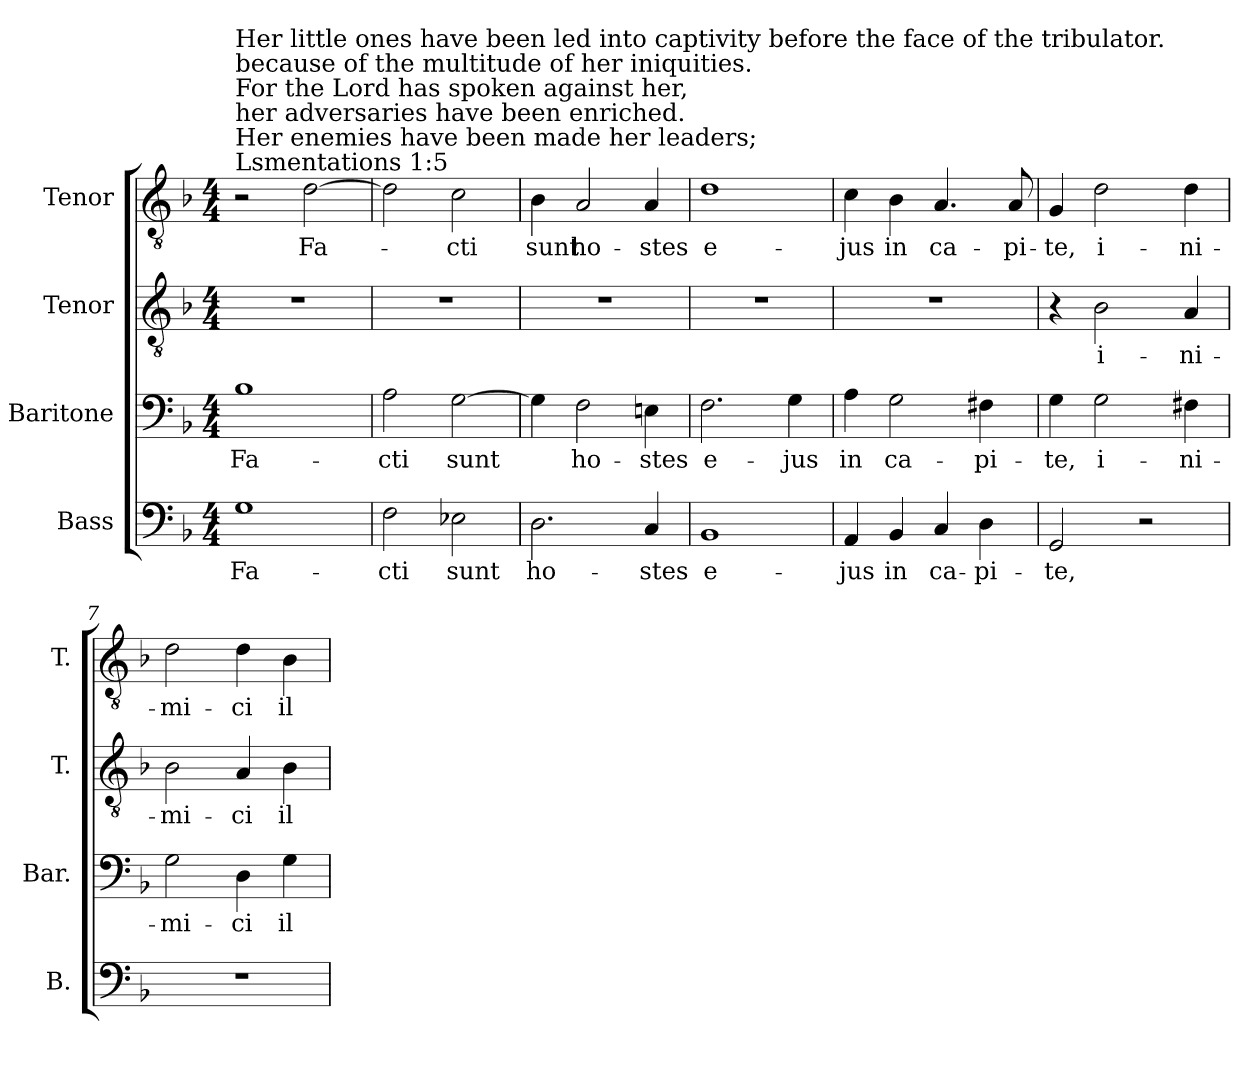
**kern	**text	**kern	**text	**kern	**text	**kern	**text
*part4	*part4	*part3	*part3	*part2	*part2	*part1	*part1
*staff4	*staff4	*staff3	*staff3	*staff2	*staff2	*staff1	*staff1
*I"Bass	*	*I"Baritone	*	*I"Tenor	*	*I"Tenor	*
*I'B.	*	*I'Bar.	*	*I'T.	*	*I'T.	*
!!LO:PB:g=z
*clefF4	*	*clefF4	*	*clefGv2	*	*clefGv2	*
*	*	*	*	*ITrd7c12	*	*ITrd7c12	*
*k[b-]	*	*k[b-]	*	*k[b-]	*	*k[b-]	*
*F:	*	*F:	*	*F:	*	*F:	*
*M4/4	*	*M4/4	*	*M4/4	*	*M4/4	*
*MM84	*	*MM84	*	*MM84	*	*MM84	*
=1	=1	=1	=1	=1	=1	=1	=1
!	!LO:LY:b:color=#000000	!	!	!	!	!	!
!	!	!	!	!	!	!LO:TX:a:t=Lsmentations 1&colon;5	!
!	!	!	!	!	!	!LO:TX:t=Her enemies have been made her leaders;	!
!	!	!	!	!	!	!LO:TX:t=her adversaries have been enriched.	!
!	!	!	!	!	!	!LO:TX:t=For the Lord has spoken against her,	!
!	!	!	!	!	!	!LO:TX:t=because of the multitude of her iniquities.	!
!	!	!	!	!	!	!LO:TX:t=Her little ones have been led into captivity before the face of the tribulator.	!
!	!	!	!LO:LY:b:color=#000000	!	!	!	!
1Gi	Fa-	1B-i	Fa-	1r	.	2r	.
!	!	!	!	!	!	!	!LO:LY:b:color=#000000
.	.	.	.	.	.	[2Di\	Fa-
=2	=2	=2	=2	=2	=2	=2	=2
!	!LO:LY:b:color=#000000	!	!	!	!	!	!
!	!	!	!LO:LY:b:color=#000000	!	!	!	!
2Fi\	-cti	2Ai\	-cti	1r	.	2Di\]	.
!	!LO:LY:b:color=#000000	!	!	!	!	!	!
!	!	!	!LO:LY:b:color=#000000	!	!	!	!
!	!	!	!	!	!	!	!LO:LY:b:color=#000000
2E-Xi\	sunt	[2Gi\	sunt	.	.	2Ci\	-cti
=3	=3	=3	=3	=3	=3	=3	=3
!	!LO:LY:b:color=#000000	!	!	!	!	!	!
!	!	!	!	!	!	!	!LO:LY:b:color=#000000
2.Di\	ho-	4Gi\]	.	1r	.	4BB-i\	sunt
!	!	!	!LO:LY:b:color=#000000	!	!	!	!
!	!	!	!	!	!	!	!LO:LY:b:color=#000000
.	.	2Fi\	ho-	.	.	2AAi/	ho-
!	!LO:LY:b:color=#000000	!	!	!	!	!	!
!	!	!	!LO:LY:b:color=#000000	!	!	!	!
!	!	!	!	!	!	!	!LO:LY:b:color=#000000
4Ci/	-stes	4Eni\	-stes	.	.	4AAi/	-stes
=4	=4	=4	=4	=4	=4	=4	=4
!	!LO:LY:b:color=#000000	!	!	!	!	!	!
!	!	!	!LO:LY:b:color=#000000	!	!	!	!
!	!	!	!	!	!	!	!LO:LY:b:color=#000000
1BB-i	e-	2.Fi\	e-	1r	.	1Di	e-
!	!	!	!LO:LY:b:color=#000000	!	!	!	!
.	.	4Gi\	-jus	.	.	.	.
=5	=5	=5	=5	=5	=5	=5	=5
!	!LO:LY:b:color=#000000	!	!	!	!	!	!
!	!	!	!LO:LY:b:color=#000000	!	!	!	!
!	!	!	!	!	!	!	!LO:LY:b:color=#000000
4AAi/	-jus	4Ai\	in	1r	.	4Ci\	-jus
!	!LO:LY:b:color=#000000	!	!	!	!	!	!
!	!	!	!LO:LY:b:color=#000000	!	!	!	!
!	!	!	!	!	!	!	!LO:LY:b:color=#000000
4BB-i/	in	2Gi\	ca-	.	.	4BB-i\	in
!	!LO:LY:b:color=#000000	!	!	!	!	!	!
!	!	!	!	!	!	!	!LO:LY:b:color=#000000
4Ci/	ca-	.	.	.	.	4.AAi/	ca-
!	!LO:LY:b:color=#000000	!	!	!	!	!	!
!	!	!	!LO:LY:b:color=#000000	!	!	!	!
4Di\	-pi-	4F#Xi\	-pi-	.	.	.	.
!	!	!	!	!	!	!	!LO:LY:b:color=#000000
.	.	.	.	.	.	8AAi/	-pi-
=6	=6	=6	=6	=6	=6	=6	=6
!	!LO:LY:b:color=#000000	!	!	!	!	!	!
!	!	!	!LO:LY:b:color=#000000	!	!	!	!
!	!	!	!	!	!	!	!LO:LY:b:color=#000000
2GGi/	-te,	4Gi\	-te,	4r	.	4GGi/	-te,
!	!	!	!LO:LY:b:color=#000000	!	!	!	!
!	!	!	!	!	!LO:LY:b:color=#000000	!	!
!	!	!	!	!	!	!	!LO:LY:b:color=#000000
.	.	2Gi\	i-	2BB-i\	i-	2Di\	i-
2r	.	.	.	.	.	.	.
!	!	!	!LO:LY:b:color=#000000	!	!	!	!
!	!	!	!	!	!LO:LY:b:color=#000000	!	!
!	!	!	!	!	!	!	!LO:LY:b:color=#000000
.	.	4F#Xi\	-ni-	4AAi/	-ni-	4Di\	-ni-
=7	=7	=7	=7	=7	=7	=7	=7
!	!	!	!LO:LY:b:color=#000000	!	!	!	!
!	!	!	!	!	!LO:LY:b:color=#000000	!	!
!	!	!	!	!	!	!	!LO:LY:b:color=#000000
1r	.	2Gi\	-mi-	2BB-i\	-mi-	2Di\	-mi-
!	!	!	!LO:LY:b:color=#000000	!	!	!	!
!	!	!	!	!	!LO:LY:b:color=#000000	!	!
!	!	!	!	!	!	!	!LO:LY:b:color=#000000
.	.	4Di\	-ci	4AAi/	-ci	4Di\	-ci
!	!	!	!LO:LY:b:color=#000000	!	!	!	!
!	!	!	!	!	!LO:LY:b:color=#000000	!	!
!	!	!	!	!	!	!	!LO:LY:b:color=#000000
.	.	4Gi\	il-	4BB-i\	il-	4BB-i\	il-
=	=	=	=	=	=	=	=
*-	*-	*-	*-	*-	*-	*-	*-
